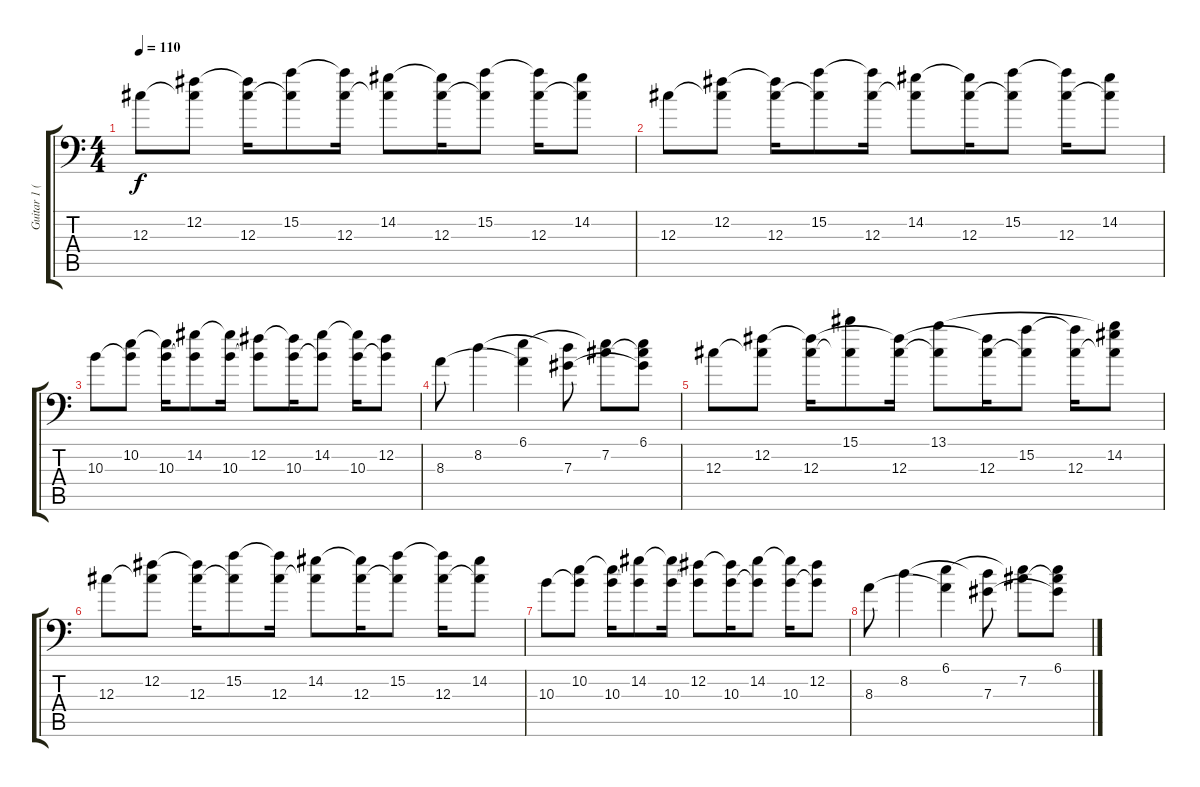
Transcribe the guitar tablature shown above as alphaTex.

\track ("Guitar 1 (Clean)" "Guitar 1 (") {instrument acousticguitarsteel}
\staff {score tabs}
\tuning (Bb3 Gb3 Db3 Ab2 Db2 Ab1) {hide}
\ts (4 4)
\tempo 110
\clef f4
\ks c
12.3.8{dy f} (12.2 12.3{t}).8 (12.2{t} 12.3).16 (15.2 12.3{t}).8 (15.2{t} 12.3).16 (14.2 12.3{t}).8 (14.2{t} 12.3).16 (15.2 12.3{t}).8 (15.2{t} 12.3).16 (14.2 12.3{t}).8 |
12.3.8 (12.2 12.3{t}).8 (12.2{t} 12.3).16 (15.2 12.3{t}).8 (15.2{t} 12.3).16 (14.2 12.3{t}).8 (14.2{t} 12.3).16 (15.2 12.3{t}).8 (15.2{t} 12.3).16 (14.2 12.3{t}).8 |
10.3.8 (10.2 10.3{t}).8 (10.2{t} 10.3).16 (14.2 10.3{t}).8 (14.2{t} 10.3).16 (12.2 10.3{t}).8 (12.2{t} 10.3).16 (14.2 10.3{t}).8 (14.2{t} 10.3).16 (12.2 10.3{t}).8 |
8.3.8 8.2.4 (6.1 8.3{t}).4 (8.2{t} 7.3).8 (6.1{t} 7.2).8 (6.1 7.2{t} 7.3{t}).8 |
12.3.8 (12.2 12.3{t}).8 (12.2{t} 12.3).16 (15.1 12.3{t}).8 (12.2{t} 12.3).16 (13.1 12.3{t}).8 (12.2{t} 12.3).16 (15.2 12.3{t}).8 (15.2{t} 12.3).16 (13.1{t} 14.2 12.3{t}).8 |
12.3.8 (12.2 12.3{t}).8 (12.2{t} 12.3).16 (15.2 12.3{t}).8 (15.2{t} 12.3).16 (14.2 12.3{t}).8 (14.2{t} 12.3).16 (15.2 12.3{t}).8 (15.2{t} 12.3).16 (14.2 12.3{t}).8 |
10.3.8 (10.2 10.3{t}).8 (10.2{t} 10.3).16 (14.2 10.3{t}).8 (14.2{t} 10.3).16 (12.2 10.3{t}).8 (12.2{t} 10.3).16 (14.2 10.3{t}).8 (14.2{t} 10.3).16 (12.2 10.3{t}).8 |
8.3.8 8.2.4 (6.1 8.3{t}).4 (8.2{t} 7.3).8 (6.1{t} 7.2).8 (6.1 7.2{t} 7.3{t}).8
